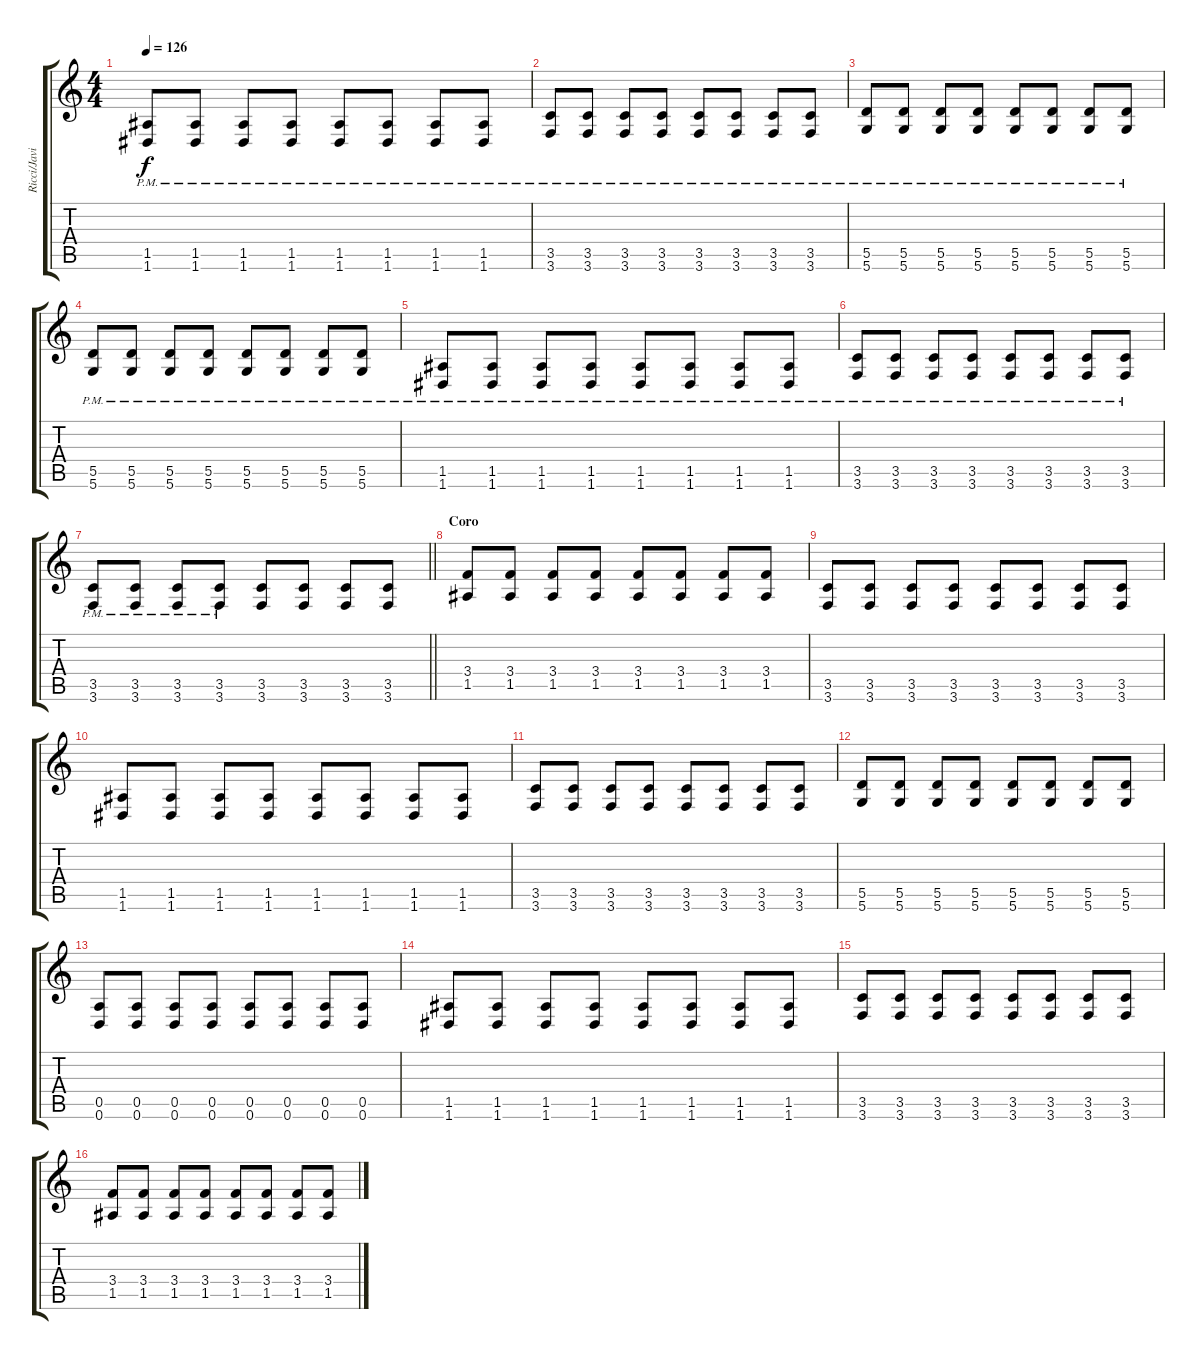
\track ("Ricci/Javi" "Ricci/Javi") {instrument overdrivenguitar}
\staff {score tabs}
\tuning (E4 B3 G3 D3 A2 D2) {hide}
\ts (4 4)
\tempo 126
\clef g2
\ks c
(1.5{pm} 1.6{pm}).8{dy f} (1.5{pm} 1.6{pm}).8 (1.5{pm} 1.6{pm}).8 (1.5{pm} 1.6{pm}).8 (1.5{pm} 1.6{pm}).8 (1.5{pm} 1.6{pm}).8 (1.5{pm} 1.6{pm}).8 (1.5{pm} 1.6{pm}).8 |
(3.5{pm} 3.6{pm}).8 (3.5{pm} 3.6{pm}).8 (3.5{pm} 3.6{pm}).8 (3.5{pm} 3.6{pm}).8 (3.5{pm} 3.6{pm}).8 (3.5{pm} 3.6{pm}).8 (3.5{pm} 3.6{pm}).8 (3.5{pm} 3.6{pm}).8 |
(5.5{pm} 5.6{pm}).8 (5.5{pm} 5.6{pm}).8 (5.5{pm} 5.6{pm}).8 (5.5{pm} 5.6{pm}).8 (5.5{pm} 5.6{pm}).8 (5.5{pm} 5.6{pm}).8 (5.5{pm} 5.6{pm}).8 (5.5{pm} 5.6{pm}).8 |
(5.5{pm} 5.6{pm}).8 (5.5{pm} 5.6{pm}).8 (5.5{pm} 5.6{pm}).8 (5.5{pm} 5.6{pm}).8 (5.5{pm} 5.6{pm}).8 (5.5{pm} 5.6{pm}).8 (5.5{pm} 5.6{pm}).8 (5.5{pm} 5.6{pm}).8 |
(1.5{pm} 1.6{pm}).8 (1.5{pm} 1.6{pm}).8 (1.5{pm} 1.6{pm}).8 (1.5{pm} 1.6{pm}).8 (1.5{pm} 1.6{pm}).8 (1.5{pm} 1.6{pm}).8 (1.5{pm} 1.6{pm}).8 (1.5{pm} 1.6{pm}).8 |
(3.5{pm} 3.6{pm}).8 (3.5{pm} 3.6{pm}).8 (3.5{pm} 3.6{pm}).8 (3.5{pm} 3.6{pm}).8 (3.5{pm} 3.6{pm}).8 (3.5{pm} 3.6{pm}).8 (3.5{pm} 3.6{pm}).8 (3.5{pm} 3.6{pm}).8 |
\barLineRight lightlight
(3.5{pm} 3.6{pm}).8 (3.5{pm} 3.6{pm}).8 (3.5{pm} 3.6{pm}).8 (3.5{pm} 3.6{pm}).8 (3.5 3.6).8 (3.5 3.6).8 (3.5 3.6).8 (3.5 3.6).8 |
\section ("" "Coro")
(3.4 1.5).8 (3.4 1.5).8 (3.4 1.5).8 (3.4 1.5).8 (3.4 1.5).8 (3.4 1.5).8 (3.4 1.5).8 (3.4 1.5).8 |
(3.5 3.6).8 (3.5 3.6).8 (3.5 3.6).8 (3.5 3.6).8 (3.5 3.6).8 (3.5 3.6).8 (3.5 3.6).8 (3.5 3.6).8 |
(1.5 1.6).8 (1.5 1.6).8 (1.5 1.6).8 (1.5 1.6).8 (1.5 1.6).8 (1.5 1.6).8 (1.5 1.6).8 (1.5 1.6).8 |
(3.5 3.6).8 (3.5 3.6).8 (3.5 3.6).8 (3.5 3.6).8 (3.5 3.6).8 (3.5 3.6).8 (3.5 3.6).8 (3.5 3.6).8 |
(5.5 5.6).8 (5.5 5.6).8 (5.5 5.6).8 (5.5 5.6).8 (5.5 5.6).8 (5.5 5.6).8 (5.5 5.6).8 (5.5 5.6).8 |
(0.5 0.6).8 (0.5 0.6).8 (0.5 0.6).8 (0.5 0.6).8 (0.5 0.6).8 (0.5 0.6).8 (0.5 0.6).8 (0.5 0.6).8 |
(1.5 1.6).8 (1.5 1.6).8 (1.5 1.6).8 (1.5 1.6).8 (1.5 1.6).8 (1.5 1.6).8 (1.5 1.6).8 (1.5 1.6).8 |
(3.5 3.6).8 (3.5 3.6).8 (3.5 3.6).8 (3.5 3.6).8 (3.5 3.6).8 (3.5 3.6).8 (3.5 3.6).8 (3.5 3.6).8 |
(3.4 1.5).8 (3.4 1.5).8 (3.4 1.5).8 (3.4 1.5).8 (3.4 1.5).8 (3.4 1.5).8 (3.4 1.5).8 (3.4 1.5).8
